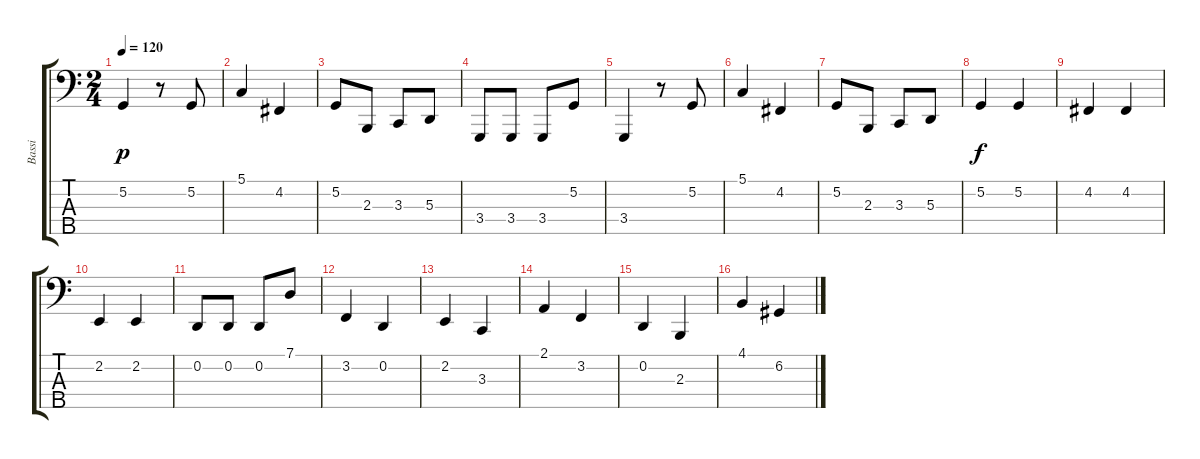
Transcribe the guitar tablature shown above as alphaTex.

\track ("Bassi" "Bassi") {instrument cello}
\staff {score tabs}
\tuning (G2 D2 A1 E1 B0) {hide}
\ts (2 4)
\tempo 120
\clef f4
\ks c
5.2.4{dy p} r.8 5.2.8 |
5.1.4 4.2.4 |
5.2.8 2.3.8 3.3.8 5.3.8 |
3.4.8 3.4.8 3.4.8 5.2.8 |
3.4.4 r.8 5.2.8 |
5.1.4 4.2.4 |
5.2.8 2.3.8 3.3.8 5.3.8 |
5.2.4{dy f} 5.2.4 |
4.2.4 4.2.4 |
2.2.4 2.2.4 |
0.2.8 0.2.8 0.2.8 7.1.8 |
3.2.4 0.2.4 |
2.2.4 3.3.4 |
2.1.4 3.2.4 |
0.2.4 2.3.4 |
4.1.4 6.2.4
